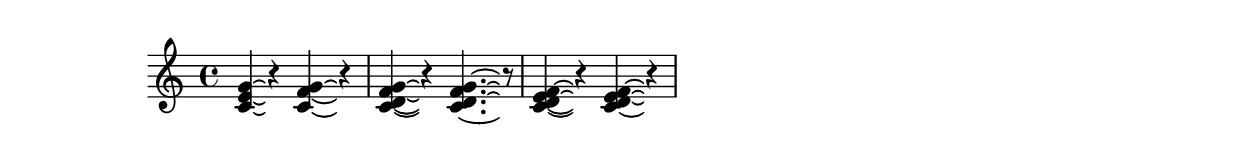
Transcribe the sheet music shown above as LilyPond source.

%% DO NOT EDIT this file manually; it was automatically
%% generated from the LilyPond Snippet Repository
%% (http://lsr.di.unimi.it).
%%
%% Make any changes in the LSR itself, or in
%% `Documentation/snippets/new/`, then run
%% `scripts/auxiliar/makelsr.pl`.
%%
%% This file is in the public domain.

\version "2.24.0"

\header {
  lsrtags = "connecting-notes, contemporary-notation, expressive-marks, fretted-strings, keyboards, specific-notation"

  texidoc = "
Laissez vibrer ties have a fixed size. Their formatting can be tuned
using @code{'tie-configuration}.
"

  doctitle = "Laissez vibrer ties"
} % begin verbatim


\relative c' {
  <c e g>4\laissezVibrer r <c f g>\laissezVibrer r
  <c d f g>4\laissezVibrer r <c d f g>4.\laissezVibrer r8

  <c d e f>4\laissezVibrer r
  \override LaissezVibrerTieColumn.tie-configuration
     = #`((-7 . ,DOWN)
          (-5 . ,DOWN)
          (-3 . ,UP)
          (-1 . ,UP))
  <c d e f>4\laissezVibrer r
}
